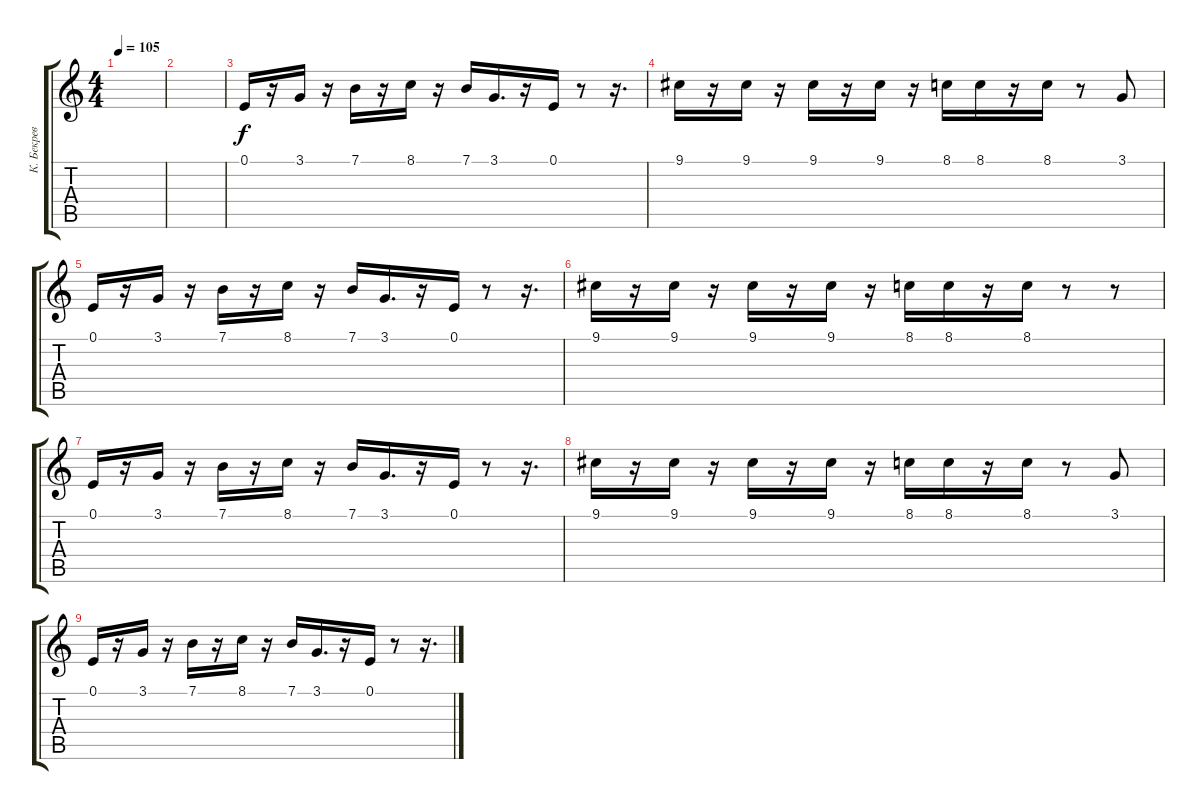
\track ("К. Бекрев" "К. Бекрев") {instrument lead2sawtooth}
\staff {score tabs}
\tuning (E4 B3 G3 D3 A2 E2) {hide}
\ts (4 4)
\tempo 105
\clef g2
\ks c
|
|
0.1.16 r.16 3.1.16 r.16 7.1.16 r.16 8.1.16 r.16 7.1.16 3.1.16{d} r.16 0.1.16 r.8 r.16{d} |
9.1.16 r.16 9.1.16 r.16 9.1.16 r.16 9.1.16 r.16 8.1.16 8.1.16 r.16 8.1.16 r.8 3.1.8 |
0.1.16 r.16 3.1.16 r.16 7.1.16 r.16 8.1.16 r.16 7.1.16 3.1.16{d} r.16 0.1.16 r.8 r.16{d} |
9.1.16 r.16 9.1.16 r.16 9.1.16 r.16 9.1.16 r.16 8.1.16 8.1.16 r.16 8.1.16 r.8 r.8 |
0.1.16 r.16 3.1.16 r.16 7.1.16 r.16 8.1.16 r.16 7.1.16 3.1.16{d} r.16 0.1.16 r.8 r.16{d} |
9.1.16 r.16 9.1.16 r.16 9.1.16 r.16 9.1.16 r.16 8.1.16 8.1.16 r.16 8.1.16 r.8 3.1.8 |
0.1.16 r.16 3.1.16 r.16 7.1.16 r.16 8.1.16 r.16 7.1.16 3.1.16{d} r.16 0.1.16 r.8 r.16{d}
